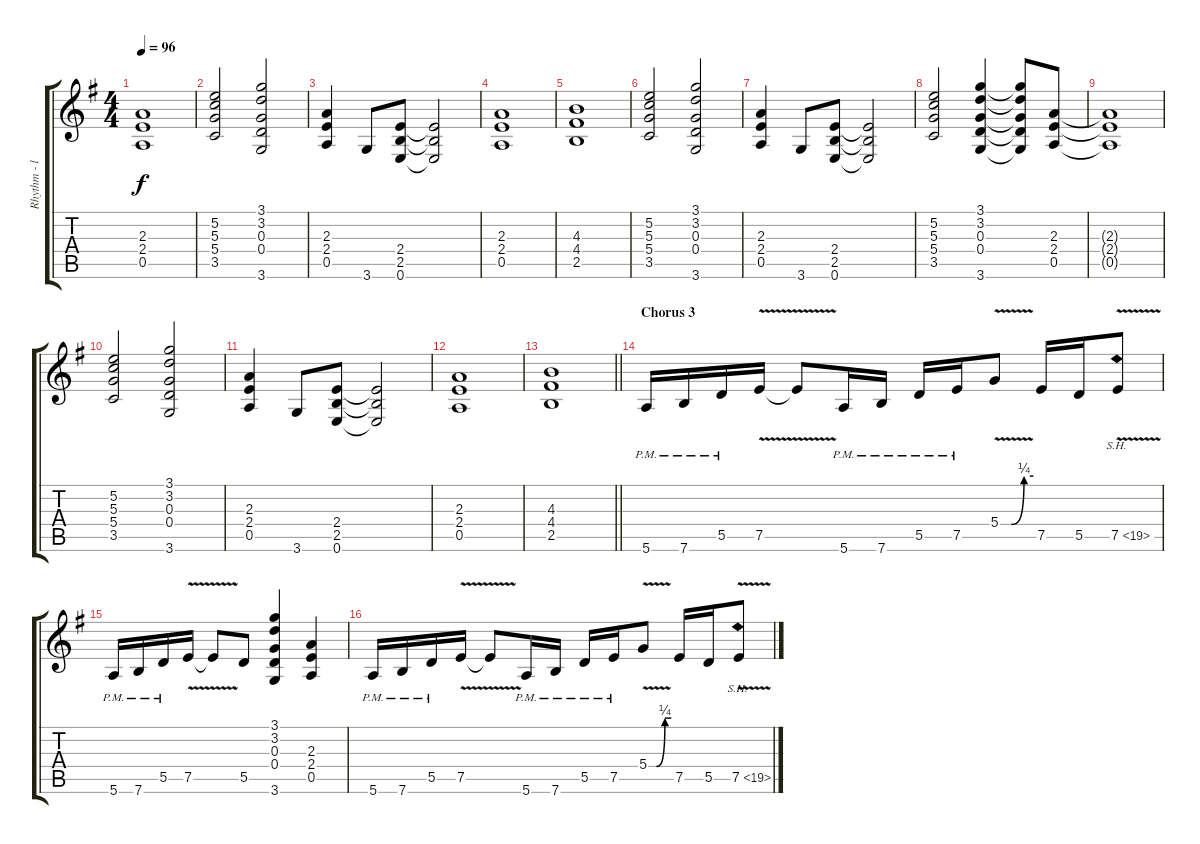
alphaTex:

\track ("Rhythm - left" "Rhythm - l") {instrument distortionguitar}
\staff {score tabs}
\tuning (E4 B3 G3 D3 A2 E2) {hide}
\ts (4 4)
\tempo 96
\clef g2
\ks g
(2.3{t} 2.4{t} 0.5{t}).1{dy f} |
(5.2 5.3 5.4 3.5).2 (3.1 3.2 0.3 0.4 3.6).2 |
(2.3 2.4 0.5).4 3.6.8 (2.4 2.5 0.6).8 (2.4{t} 2.5{t} 0.6{t}).2 |
(2.3 2.4 0.5).1 |
(4.3 4.4 2.5).1 |
(5.2 5.3 5.4 3.5).2 (3.1 3.2 0.3 0.4 3.6).2 |
(2.3 2.4 0.5).4 3.6.8 (2.4 2.5 0.6).8 (2.4{t} 2.5{t} 0.6{t}).2 |
(5.2 5.3 5.4 3.5).2 (3.1 3.2 0.3 0.4 3.6).4 (3.1{t} 3.2{t} 0.3{t} 0.4{t} 3.6{t}).8 (2.3 2.4 0.5).8 |
(2.3{t} 2.4{t} 0.5{t}).1 |
(5.2 5.3 5.4 3.5).2 (3.1 3.2 0.3 0.4 3.6).2 |
(2.3 2.4 0.5).4 3.6.8 (2.4 2.5 0.6).8 (2.4{t} 2.5{t} 0.6{t}).2 |
(2.3 2.4 0.5).1 |
\barLineRight lightlight
(4.3 4.4 2.5).1 |
\section ("" "Chorus 3")
5.6{pm}.16 7.6{pm}.16 5.5{pm}.16 7.5{v}.16 7.5{t}.8 5.6{pm}.16 7.6{pm}.16 5.5{pm}.16 7.5{pm}.16 5.4{be (custom 0 0 20 0 43 1 60 1) v}.8 7.5.16 5.5.16 7.5{sh 12 v}.8 |
5.6{pm}.16 7.6{pm}.16 5.5{pm}.16 7.5{v}.16 7.5{t}.8 5.5.8 (3.1 3.2 0.3 0.4 3.6).4 (2.3 2.4 0.5).4 |
5.6{pm}.16 7.6{pm}.16 5.5{pm}.16 7.5{v}.16 7.5{t}.8 5.6{pm}.16 7.6{pm}.16 5.5{pm}.16 7.5{pm}.16 5.4{be (custom 0 0 20 0 43 1 60 1) v}.8 7.5.16 5.5.16 7.5{sh 12 v}.8
